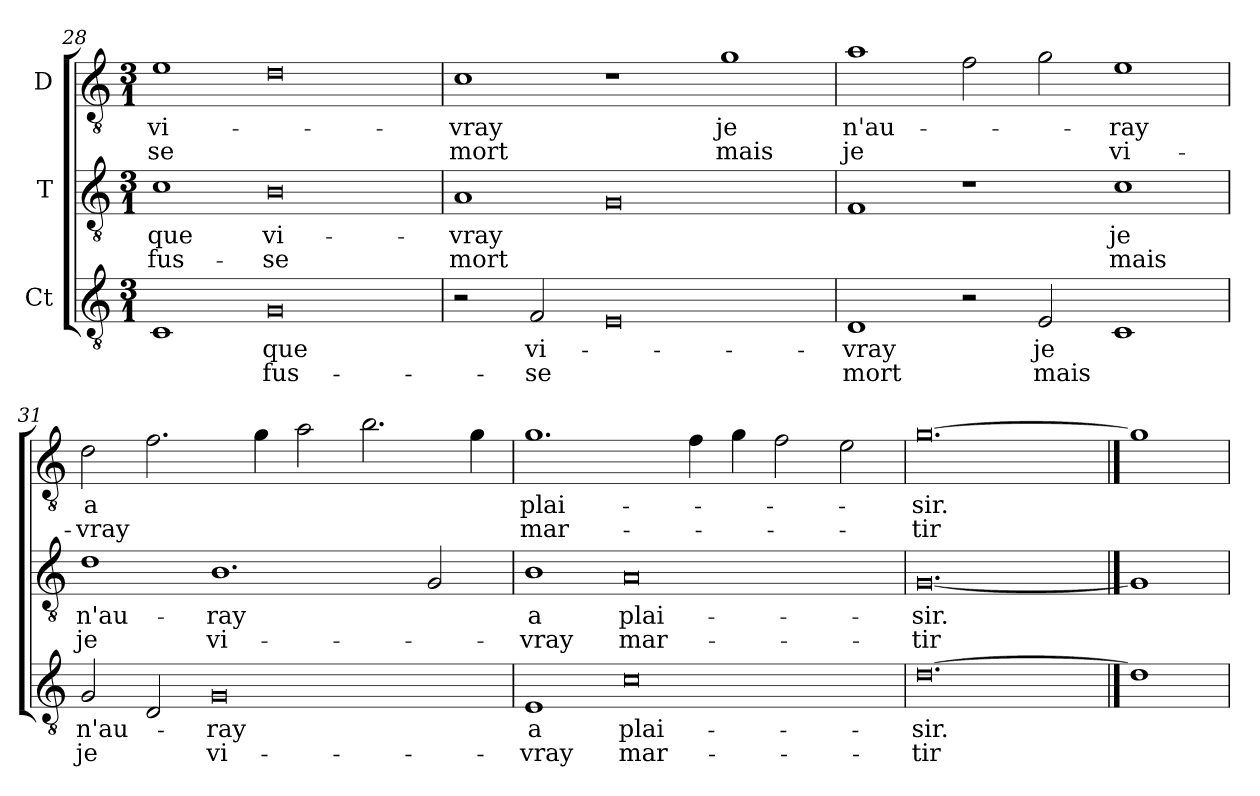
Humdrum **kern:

**kern	**text	**text	**kern	**text	**text	**kern	**text	**text
*part3	*part3	*part3	*part2	*part2	*part2	*part1	*part1	*part1
*staff3	*staff3	*staff3	*staff2	*staff2	*staff2	*staff1	*staff1	*staff1
*I"Ct	*	*	*I"T	*	*	*I"D	*	*
*clefGv2	*	*	*clefGv2	*	*	*clefGv2	*	*
*ITrd7c12	*	*	*ITrd7c12	*	*	*ITrd7c12	*	*
*k[]	*	*	*k[]	*	*	*k[]	*	*
*C:	*	*	*C:	*	*	*C:	*	*
*M3/1	*	*	*M3/1	*	*	*M3/1	*	*
=28	=28	=28	=28	=28	=28	=28	=28	=28
!	!	!	!	!LO:LY:b:color=#000000	!LO:LY:b:color=#000000	!	!	!
!	!	!	!	!	!	!	!LO:LY:b:color=#000000	!LO:LY:b:color=#000000
1CCi/	.	.	1Ci\	que	fus-	1Ei\	vi-	-se
!	!LO:LY:b:color=#000000	!LO:LY:b:color=#000000	!	!	!	!	!	!
!	!	!	!	!LO:LY:b:color=#000000	!LO:LY:b:color=#000000	!	!	!
0GGi/	que	fus-	0BBi/	vi-	-se	0Di\	.	.
!!LO:LB:g=z
=29	=29	=29	=29	=29	=29	=29	=29	=29
!	!	!	!	!LO:LY:b:color=#000000	!LO:LY:b:color=#000000	!	!	!
!	!	!	!	!	!	!	!LO:LY:b:color=#000000	!LO:LY:b:color=#000000
2r	.	.	1AAi/	-vray	mort	1Ci\	-vray	mort
!	!LO:LY:b:color=#000000	!LO:LY:b:color=#000000	!	!	!	!	!	!
2FFi/	vi-	-se	.	.	.	.	.	.
0EEi/	.	.	0GGi/	.	.	1r	.	.
!	!	!	!	!	!	!	!LO:LY:b:color=#000000	!LO:LY:b:color=#000000
.	.	.	.	.	.	1Gi\	je	mais
=30	=30	=30	=30	=30	=30	=30	=30	=30
!	!LO:LY:b:color=#000000	!LO:LY:b:color=#000000	!	!	!	!	!	!
!	!	!	!	!	!	!	!LO:LY:b:color=#000000	!LO:LY:b:color=#000000
1DDi/	-vray	mort	1FFi/	.	.	1Ai\	n'au-	je
2r	.	.	1r	.	.	2Fi\	.	.
!	!LO:LY:b:color=#000000	!LO:LY:b:color=#000000	!	!	!	!	!	!
2EEi/	je	mais	.	.	.	2Gi\	.	.
!	!	!	!	!LO:LY:b:color=#000000	!LO:LY:b:color=#000000	!	!	!
!	!	!	!	!	!	!	!LO:LY:b:color=#000000	!LO:LY:b:color=#000000
1CCi/	.	.	1Ci\	je	mais	1Ei\	-ray	vi-
=31	=31	=31	=31	=31	=31	=31	=31	=31
!	!LO:LY:b:color=#000000	!LO:LY:b:color=#000000	!	!	!	!	!	!
!	!	!	!	!LO:LY:b:color=#000000	!LO:LY:b:color=#000000	!	!	!
!	!	!	!	!	!	!	!LO:LY:b:color=#000000	!LO:LY:b:color=#000000
2GGi/	n'au-	je	1Di\	n'au-	je	2Di\	a	-vray
2DDi/	.	.	.	.	.	2.Fi\	.	.
!	!LO:LY:b:color=#000000	!LO:LY:b:color=#000000	!	!	!	!	!	!
!	!	!	!	!LO:LY:b:color=#000000	!LO:LY:b:color=#000000	!	!	!
0GGi/	-ray	vi-	1.BBi/	-ray	vi-	.	.	.
.	.	.	.	.	.	4Gi\	.	.
.	.	.	.	.	.	2Ai\	.	.
.	.	.	.	.	.	2.Bi\	.	.
.	.	.	2GGi/	.	.	.	.	.
.	.	.	.	.	.	4Gi\	.	.
=32	=32	=32	=32	=32	=32	=32	=32	=32
!	!LO:LY:b:color=#000000	!LO:LY:b:color=#000000	!	!	!	!	!	!
!	!	!	!	!LO:LY:b:color=#000000	!LO:LY:b:color=#000000	!	!	!
!	!	!	!	!	!	!	!LO:LY:b:color=#000000	!LO:LY:b:color=#000000
1EEi/	a	-vray	1BBi/	a	-vray	1.Gi\	plai-	mar-
!	!LO:LY:b:color=#000000	!LO:LY:b:color=#000000	!	!	!	!	!	!
!	!	!	!	!LO:LY:b:color=#000000	!LO:LY:b:color=#000000	!	!	!
0Ci\	plai-	mar-	0AAi/	plai-	mar-	.	.	.
.	.	.	.	.	.	4Fi\	.	.
.	.	.	.	.	.	4Gi\	.	.
.	.	.	.	.	.	2Fi\	.	.
.	.	.	.	.	.	2Ei\	.	.
=33	=33	=33	=33	=33	=33	=33	=33	=33
!	!LO:LY:b:color=#000000	!LO:LY:b:color=#000000	!	!	!	!	!	!
!	!	!	!	!LO:LY:b:color=#000000	!LO:LY:b:color=#000000	!	!	!
!	!	!	!	!	!	!	!LO:LY:b:color=#000000	!LO:LY:b:color=#000000
[0.Di\	-sir.	-tir	[0.GGi/	-sir.	-tir	[0.Gi\	-sir.	-tir
==34	==34	==34	==34	==34	==34	==34	==34	==34
1Di\]	.	.	1GGi/]	.	.	1Gi\]	.	.
=	=	=	=	=	=	=	=	=
*-	*-	*-	*-	*-	*-	*-	*-	*-
